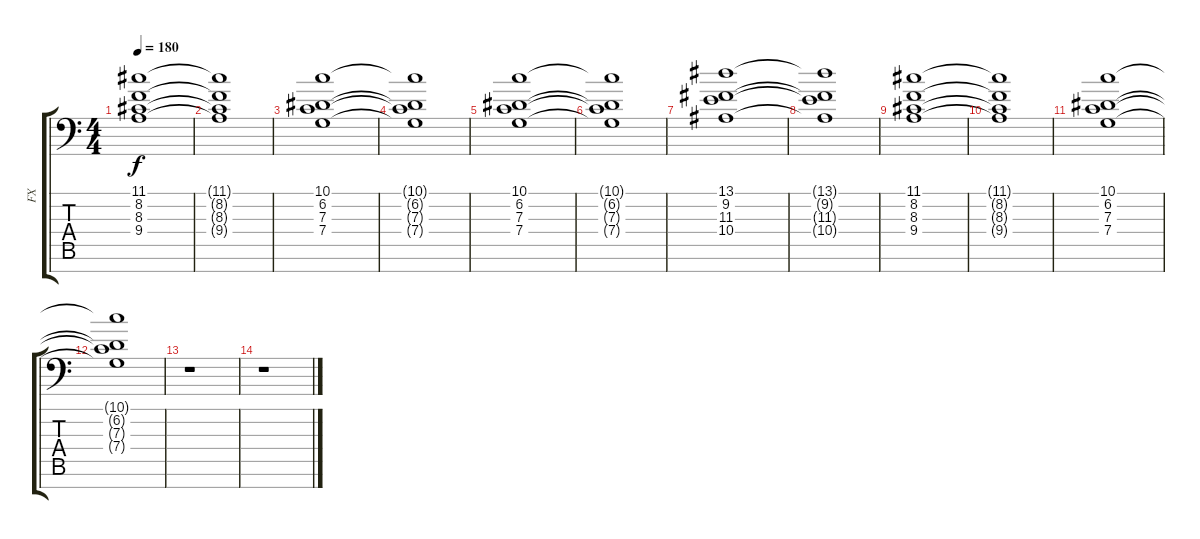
\track ("FX" "FX") {instrument pad2warm}
\staff {score tabs}
\tuning (D4 A3 F3 C3 G2 D2 A1) {hide}
\ts (4 4)
\tempo 180
\clef f4
\ks c
(11.1 8.2 8.3 9.4).1{dy f} |
(11.1{t} 8.2{t} 8.3{t} 9.4{t}).1 |
(10.1 6.2 7.3 7.4).1 |
(10.1{t} 6.2{t} 7.3{t} 7.4{t}).1 |
(10.1 6.2 7.3 7.4).1 |
(10.1{t} 6.2{t} 7.3{t} 7.4{t}).1 |
(13.1 9.2 11.3 10.4).1 |
(13.1{t} 9.2{t} 11.3{t} 10.4{t}).1 |
(11.1 8.2 8.3 9.4).1 |
(11.1{t} 8.2{t} 8.3{t} 9.4{t}).1 |
(10.1 6.2 7.3 7.4).1 |
(10.1{t} 6.2{t} 7.3{t} 7.4{t}).1 |
r.1 |
r.1
